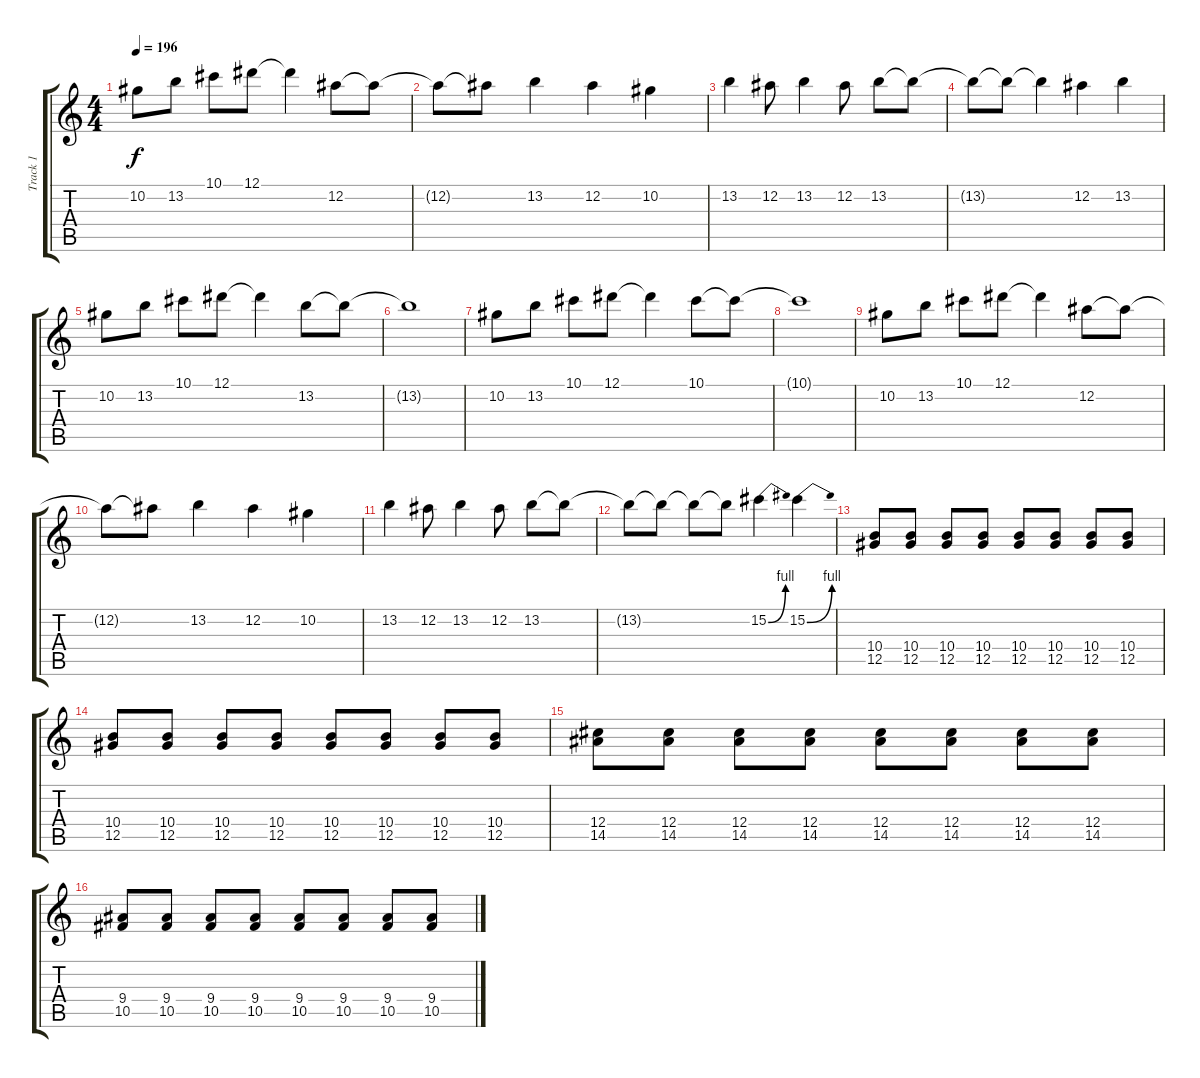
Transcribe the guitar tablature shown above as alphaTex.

\track ("Track 1" "Track 1") {instrument distortionguitar}
\staff {score tabs}
\tuning (Eb4 Bb3 Gb3 Db3 Ab2 Db2) {hide}
\ts (4 4)
\tempo 196
\clef g2
\ks c
10.2.8{dy f} 13.2.8 10.1.8 12.1.8 12.1{t}.4 12.2.8 12.2{t}.8 |
12.2{t}.8 12.2{t}.8 13.2.4 12.2.4 10.2.4 |
13.2.4 12.2.8 13.2.4 12.2.8 13.2.8 13.2{t}.8 |
13.2{t}.8 13.2{t}.8 13.2{t}.4 12.2.4 13.2.4 |
10.2.8 13.2.8 10.1.8 12.1.8 12.1{t}.4 13.2.8 13.2{t}.8 |
13.2{t}.1 |
10.2.8 13.2.8 10.1.8 12.1.8 12.1{t}.4 10.1.8 10.1{t}.8 |
10.1{t}.1 |
10.2.8 13.2.8 10.1.8 12.1.8 12.1{t}.4 12.2.8 12.2{t}.8 |
12.2{t}.8 12.2{t}.8 13.2.4 12.2.4 10.2.4 |
13.2.4 12.2.8 13.2.4 12.2.8 13.2.8 13.2{t}.8 |
13.2{t}.8 13.2{t}.8 13.2{t}.8 13.2{t}.8 15.2{be (bend 0 0 60 4)}.4 15.2{be (bend 0 0 60 4)}.4 |
(10.4 12.5).8 (10.4 12.5).8 (10.4 12.5).8 (10.4 12.5).8 (10.4 12.5).8 (10.4 12.5).8 (10.4 12.5).8 (10.4 12.5).8 |
(10.4 12.5).8 (10.4 12.5).8 (10.4 12.5).8 (10.4 12.5).8 (10.4 12.5).8 (10.4 12.5).8 (10.4 12.5).8 (10.4 12.5).8 |
(12.4 14.5).8 (12.4 14.5).8 (12.4 14.5).8 (12.4 14.5).8 (12.4 14.5).8 (12.4 14.5).8 (12.4 14.5).8 (12.4 14.5).8 |
(9.4 10.5).8 (9.4 10.5).8 (9.4 10.5).8 (9.4 10.5).8 (9.4 10.5).8 (9.4 10.5).8 (9.4 10.5).8 (9.4 10.5).8
